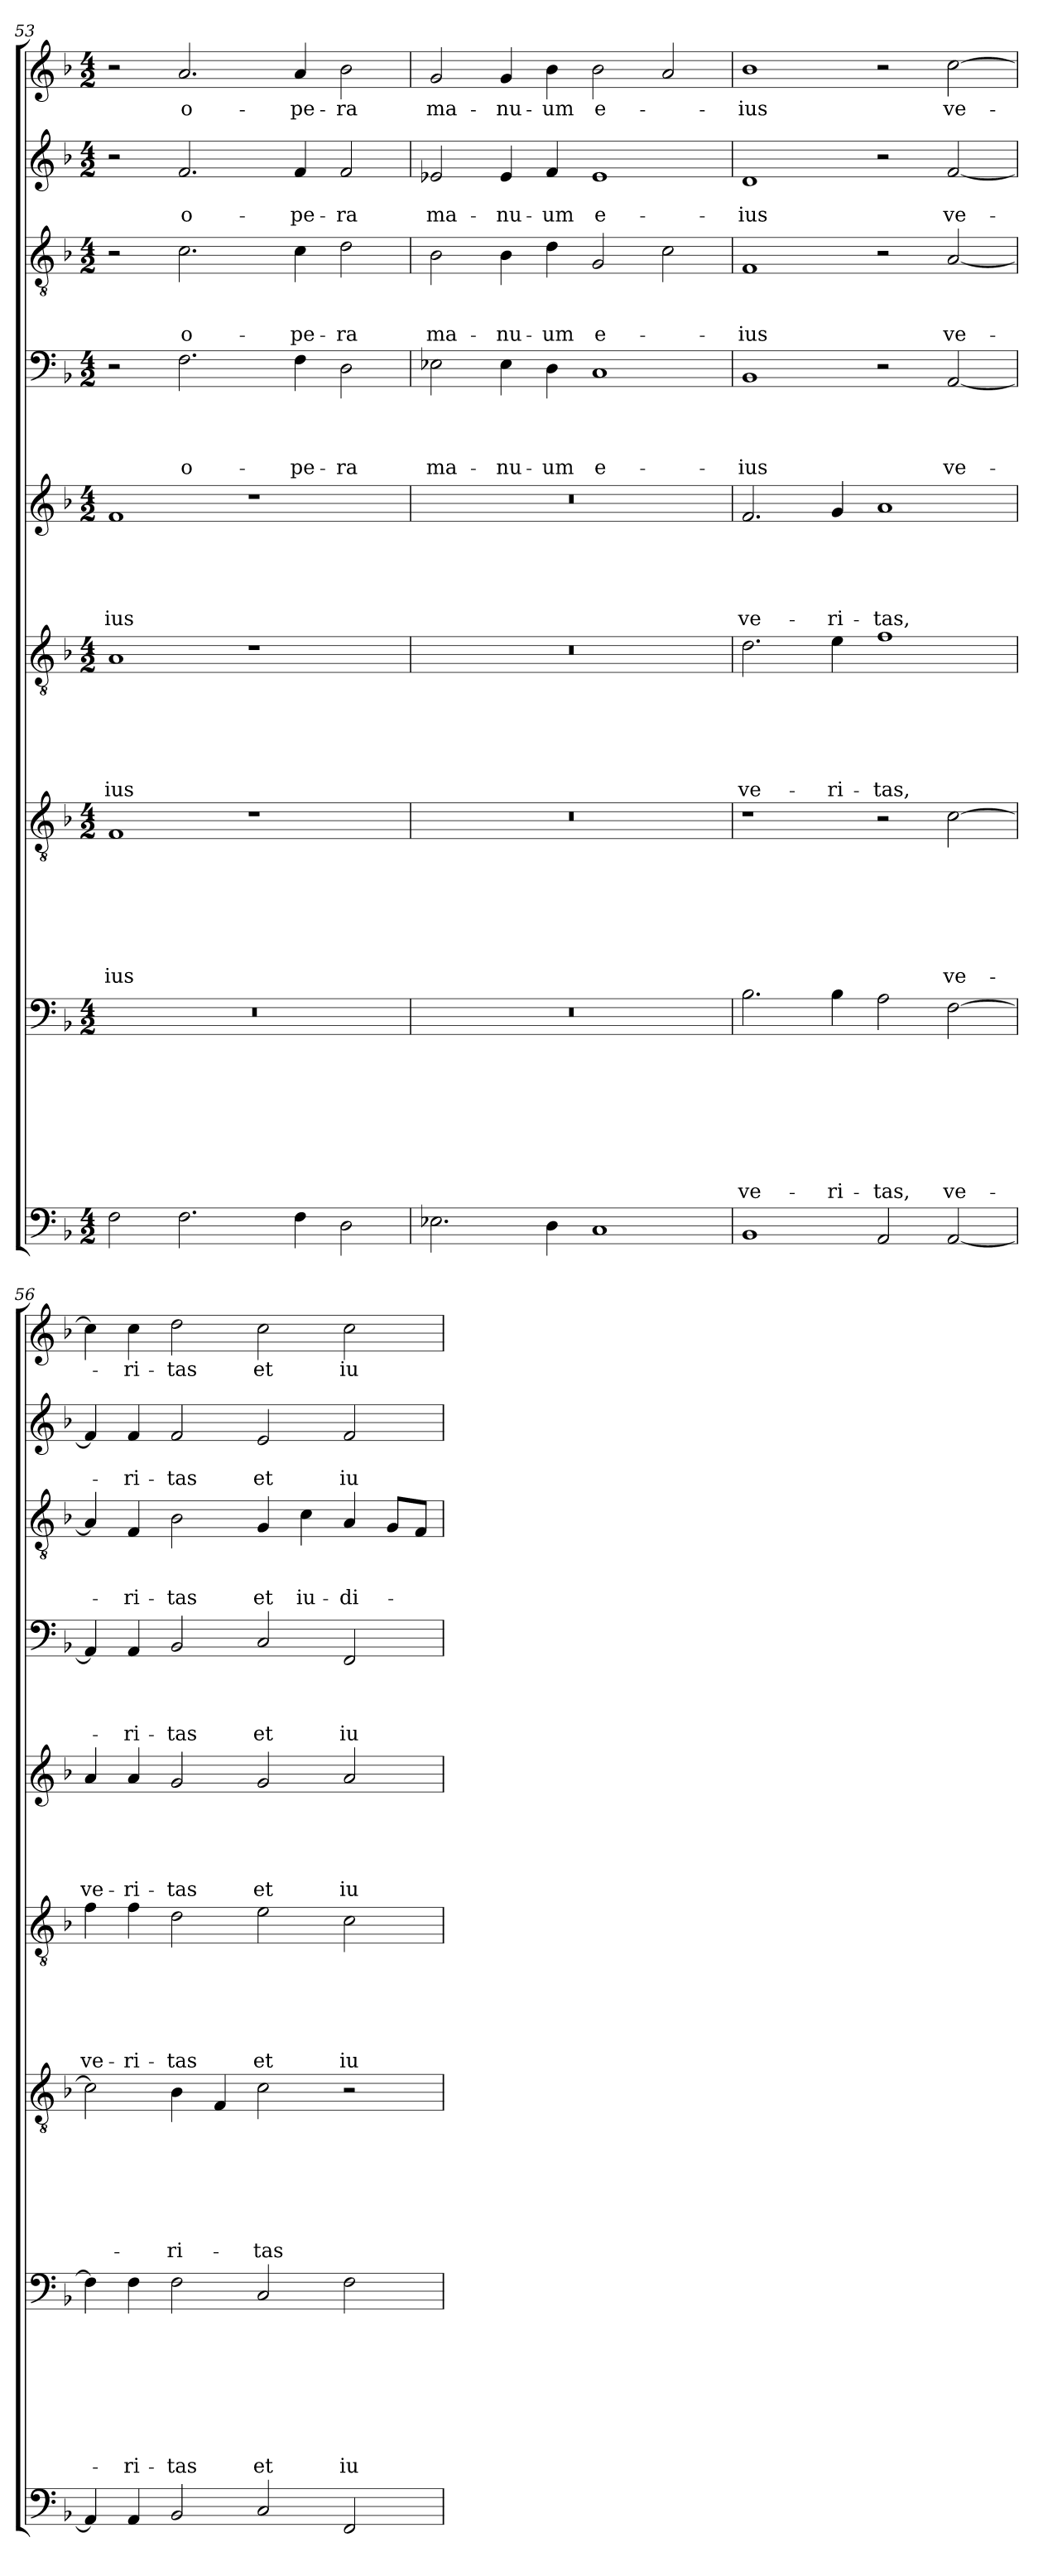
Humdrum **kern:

**kern	**kern	**text	**text	**text	**text	**text	**text	**text	**text	**kern	**text	**text	**text	**text	**text	**text	**text	**kern	**text	**text	**text	**text	**text	**text	**kern	**text	**text	**text	**text	**text	**kern	**text	**text	**text	**text	**kern	**text	**text	**text	**kern	**text	**text	**kern	**text
*part9	*part8	*part8	*part8	*part8	*part8	*part8	*part8	*part8	*part8	*part7	*part7	*part7	*part7	*part7	*part7	*part7	*part7	*part6	*part6	*part6	*part6	*part6	*part6	*part6	*part5	*part5	*part5	*part5	*part5	*part5	*part4	*part4	*part4	*part4	*part4	*part3	*part3	*part3	*part3	*part2	*part2	*part2	*part1	*part1
*staff9	*staff8	*staff8	*staff8	*staff8	*staff8	*staff8	*staff8	*staff8	*staff8	*staff7	*staff7	*staff7	*staff7	*staff7	*staff7	*staff7	*staff7	*staff6	*staff6	*staff6	*staff6	*staff6	*staff6	*staff6	*staff5	*staff5	*staff5	*staff5	*staff5	*staff5	*staff4	*staff4	*staff4	*staff4	*staff4	*staff3	*staff3	*staff3	*staff3	*staff2	*staff2	*staff2	*staff1	*staff1
!!LO:LB:g=z
*clefF4	*clefF4	*	*	*	*	*	*	*	*	*clefGv2	*	*	*	*	*	*	*	*clefGv2	*	*	*	*	*	*	*clefG2	*	*	*	*	*	*clefF4	*	*	*	*	*clefGv2	*	*	*	*clefG2	*	*	*clefG2	*
*k[b-]	*k[b-]	*	*	*	*	*	*	*	*	*k[b-]	*	*	*	*	*	*	*	*k[b-]	*	*	*	*	*	*	*k[b-]	*	*	*	*	*	*k[b-]	*	*	*	*	*k[b-]	*	*	*	*k[b-]	*	*	*k[b-]	*
*F:	*F:	*	*	*	*	*	*	*	*	*F:	*	*	*	*	*	*	*	*F:	*	*	*	*	*	*	*F:	*	*	*	*	*	*F:	*	*	*	*	*F:	*	*	*	*F:	*	*	*F:	*
*M4/2	*M4/2	*	*	*	*	*	*	*	*	*M4/2	*	*	*	*	*	*	*	*M4/2	*	*	*	*	*	*	*M4/2	*	*	*	*	*	*M4/2	*	*	*	*	*M4/2	*	*	*	*M4/2	*	*	*M4/2	*
=53	=53	=53	=53	=53	=53	=53	=53	=53	=53	=53	=53	=53	=53	=53	=53	=53	=53	=53	=53	=53	=53	=53	=53	=53	=53	=53	=53	=53	=53	=53	=53	=53	=53	=53	=53	=53	=53	=53	=53	=53	=53	=53	=53	=53
!	!	!	!	!	!	!	!	!	!	!	!	!	!	!	!	!	!LO:LY:b	!	!	!	!	!	!	!LO:LY:b	!	!	!	!	!	!LO:LY:b	!	!	!	!	!	!	!	!	!	!	!	!	!	!
2F\	0r	.	.	.	.	.	.	.	.	1F	.	.	.	.	.	.	-ius	1A	.	.	.	.	.	-ius	1f	.	.	.	.	-ius	2r	.	.	.	.	2r	.	.	.	2r	.	.	2r	.
!	!	!	!	!	!	!	!	!	!	!	!	!	!	!	!	!	!	!	!	!	!	!	!	!	!	!	!	!	!	!	!	!	!	!	!LO:LY:b	!	!	!	!LO:LY:b	!	!	!LO:LY:b	!	!LO:LY:b
2.F\	.	.	.	.	.	.	.	.	.	.	.	.	.	.	.	.	.	.	.	.	.	.	.	.	.	.	.	.	.	.	2.F\	.	.	.	o-	2.c\	.	.	o-	2.f/	.	o-	2.a/	o-
.	.	.	.	.	.	.	.	.	.	1r	.	.	.	.	.	.	.	1r	.	.	.	.	.	.	1r	.	.	.	.	.	.	.	.	.	.	.	.	.	.	.	.	.	.	.
!	!	!	!	!	!	!	!	!	!	!	!	!	!	!	!	!	!	!	!	!	!	!	!	!	!	!	!	!	!	!	!	!	!	!	!LO:LY:b	!	!	!	!LO:LY:b	!	!	!LO:LY:b	!	!LO:LY:b
4F\	.	.	.	.	.	.	.	.	.	.	.	.	.	.	.	.	.	.	.	.	.	.	.	.	.	.	.	.	.	.	4F\	.	.	.	-pe-	4c\	.	.	-pe-	4f/	.	-pe-	4a/	-pe-
!	!	!	!	!	!	!	!	!	!	!	!	!	!	!	!	!	!	!	!	!	!	!	!	!	!	!	!	!	!	!	!	!	!	!	!LO:LY:b	!	!	!	!LO:LY:b	!	!	!LO:LY:b	!	!LO:LY:b
2D\	.	.	.	.	.	.	.	.	.	.	.	.	.	.	.	.	.	.	.	.	.	.	.	.	.	.	.	.	.	.	2D\	.	.	.	-ra	2d\	.	.	-ra	2f/	.	-ra	2b-\	-ra
=54	=54	=54	=54	=54	=54	=54	=54	=54	=54	=54	=54	=54	=54	=54	=54	=54	=54	=54	=54	=54	=54	=54	=54	=54	=54	=54	=54	=54	=54	=54	=54	=54	=54	=54	=54	=54	=54	=54	=54	=54	=54	=54	=54	=54
!	!	!	!	!	!	!	!	!	!	!	!	!	!	!	!	!	!	!	!	!	!	!	!	!	!	!	!	!	!	!	!	!	!	!	!LO:LY:b	!	!	!	!LO:LY:b	!	!	!LO:LY:b	!	!LO:LY:b
2.E-X\	0r	.	.	.	.	.	.	.	.	0r	.	.	.	.	.	.	.	0r	.	.	.	.	.	.	0r	.	.	.	.	.	2E-X\	.	.	.	ma-	2B-\	.	.	ma-	2e-X/	.	ma-	2g/	ma-
!	!	!	!	!	!	!	!	!	!	!	!	!	!	!	!	!	!	!	!	!	!	!	!	!	!	!	!	!	!	!	!	!	!	!	!LO:LY:b	!	!	!	!LO:LY:b	!	!	!LO:LY:b	!	!LO:LY:b
.	.	.	.	.	.	.	.	.	.	.	.	.	.	.	.	.	.	.	.	.	.	.	.	.	.	.	.	.	.	.	4E-\	.	.	.	-nu-	4B-\	.	.	-nu-	4e-/	.	-nu-	4g/	-nu-
!	!	!	!	!	!	!	!	!	!	!	!	!	!	!	!	!	!	!	!	!	!	!	!	!	!	!	!	!	!	!	!	!	!	!	!LO:LY:b	!	!	!	!LO:LY:b	!	!	!LO:LY:b	!	!LO:LY:b
4D\	.	.	.	.	.	.	.	.	.	.	.	.	.	.	.	.	.	.	.	.	.	.	.	.	.	.	.	.	.	.	4D\	.	.	.	-um	4d\	.	.	-um	4f/	.	-um	4b-\	-um
!	!	!	!	!	!	!	!	!	!	!	!	!	!	!	!	!	!	!	!	!	!	!	!	!	!	!	!	!	!	!	!	!	!	!	!LO:LY:b	!	!	!	!LO:LY:b	!	!	!LO:LY:b	!	!LO:LY:b
1C	.	.	.	.	.	.	.	.	.	.	.	.	.	.	.	.	.	.	.	.	.	.	.	.	.	.	.	.	.	.	1C	.	.	.	e-	2G/	.	.	e-	1e-	.	e-	2b-\	e-
.	.	.	.	.	.	.	.	.	.	.	.	.	.	.	.	.	.	.	.	.	.	.	.	.	.	.	.	.	.	.	.	.	.	.	.	2c\	.	.	.	.	.	.	2a/	.
=55	=55	=55	=55	=55	=55	=55	=55	=55	=55	=55	=55	=55	=55	=55	=55	=55	=55	=55	=55	=55	=55	=55	=55	=55	=55	=55	=55	=55	=55	=55	=55	=55	=55	=55	=55	=55	=55	=55	=55	=55	=55	=55	=55	=55
!	!	!	!	!	!	!	!	!	!LO:LY:b	!	!	!	!	!	!	!	!	!	!	!	!	!	!	!LO:LY:b	!	!	!	!	!	!LO:LY:b	!	!	!	!	!LO:LY:b	!	!	!	!LO:LY:b	!	!	!LO:LY:b	!	!LO:LY:b
1BB-	2.B-\	.	.	.	.	.	.	.	ve-	1r	.	.	.	.	.	.	.	2.d\	.	.	.	.	.	ve-	2.f/	.	.	.	.	ve-	1BB-	.	.	.	-ius	1F	.	.	-ius	1d	.	-ius	1b-	-ius
!	!	!	!	!	!	!	!	!	!LO:LY:b	!	!	!	!	!	!	!	!	!	!	!	!	!	!	!LO:LY:b	!	!	!	!	!	!LO:LY:b	!	!	!	!	!	!	!	!	!	!	!	!	!	!
.	4B-\	.	.	.	.	.	.	.	-ri-	.	.	.	.	.	.	.	.	4e\	.	.	.	.	.	-ri-	4g/	.	.	.	.	-ri-	.	.	.	.	.	.	.	.	.	.	.	.	.	.
!	!	!	!	!	!	!	!	!	!LO:LY:b	!	!	!	!	!	!	!	!	!	!	!	!	!	!	!LO:LY:b	!	!	!	!	!	!LO:LY:b	!	!	!	!	!	!	!	!	!	!	!	!	!	!
2AA/	2A\	.	.	.	.	.	.	.	-tas,	2r	.	.	.	.	.	.	.	1f	.	.	.	.	.	-tas,	1a	.	.	.	.	-tas,	2r	.	.	.	.	2r	.	.	.	2r	.	.	2r	.
!	!	!	!	!	!	!	!	!	!LO:LY:b	!	!	!	!	!	!	!	!LO:LY:b	!	!	!	!	!	!	!	!	!	!	!	!	!	!	!	!	!	!LO:LY:b	!	!	!	!LO:LY:b	!	!	!LO:LY:b	!	!LO:LY:b
[2AA/	[2F\	.	.	.	.	.	.	.	ve-	[2c\	.	.	.	.	.	.	ve-	.	.	.	.	.	.	.	.	.	.	.	.	.	[2AA/	.	.	.	ve-	[2A/	.	.	ve-	[2f/	.	ve-	[2cc\	ve-
=56	=56	=56	=56	=56	=56	=56	=56	=56	=56	=56	=56	=56	=56	=56	=56	=56	=56	=56	=56	=56	=56	=56	=56	=56	=56	=56	=56	=56	=56	=56	=56	=56	=56	=56	=56	=56	=56	=56	=56	=56	=56	=56	=56	=56
!	!	!	!	!	!	!	!	!	!	!	!	!	!	!	!	!	!	!	!	!	!	!	!	!LO:LY:b	!	!	!	!	!	!LO:LY:b	!	!	!	!	!	!	!	!	!	!	!	!	!	!
4AA/]	4F\]	.	.	.	.	.	.	.	.	2c\]	.	.	.	.	.	.	.	4f\	.	.	.	.	.	ve-	4a/	.	.	.	.	ve-	4AA/]	.	.	.	.	4A/]	.	.	.	4f/]	.	.	4cc\]	.
!	!	!	!	!	!	!	!	!	!LO:LY:b	!	!	!	!	!	!	!	!	!	!	!	!	!	!	!LO:LY:b	!	!	!	!	!	!LO:LY:b	!	!	!	!	!LO:LY:b	!	!	!	!LO:LY:b	!	!	!LO:LY:b	!	!LO:LY:b
4AA/	4F\	.	.	.	.	.	.	.	-ri-	.	.	.	.	.	.	.	.	4f\	.	.	.	.	.	-ri-	4a/	.	.	.	.	-ri-	4AA/	.	.	.	-ri-	4F/	.	.	-ri-	4f/	.	-ri-	4cc\	-ri-
!	!	!	!	!	!	!	!	!	!LO:LY:b	!	!	!	!	!	!	!	!LO:LY:b	!	!	!	!	!	!	!LO:LY:b	!	!	!	!	!	!LO:LY:b	!	!	!	!	!LO:LY:b	!	!	!	!LO:LY:b	!	!	!LO:LY:b	!	!LO:LY:b
2BB-/	2F\	.	.	.	.	.	.	.	-tas	4B-\	.	.	.	.	.	.	-ri-	2d\	.	.	.	.	.	-tas	2g/	.	.	.	.	-tas	2BB-/	.	.	.	-tas	2B-\	.	.	-tas	2f/	.	-tas	2dd\	-tas
.	.	.	.	.	.	.	.	.	.	4F/	.	.	.	.	.	.	.	.	.	.	.	.	.	.	.	.	.	.	.	.	.	.	.	.	.	.	.	.	.	.	.	.	.	.
!	!	!	!	!	!	!	!	!	!LO:LY:b	!	!	!	!	!	!	!	!LO:LY:b	!	!	!	!	!	!	!LO:LY:b	!	!	!	!	!	!LO:LY:b	!	!	!	!	!LO:LY:b	!	!	!	!LO:LY:b	!	!	!LO:LY:b	!	!LO:LY:b
2C/	2C/	.	.	.	.	.	.	.	et	2c\	.	.	.	.	.	.	-tas	2e\	.	.	.	.	.	et	2g/	.	.	.	.	et	2C/	.	.	.	et	4G/	.	.	et	2e/	.	et	2cc\	et
!	!	!	!	!	!	!	!	!	!	!	!	!	!	!	!	!	!	!	!	!	!	!	!	!	!	!	!	!	!	!	!	!	!	!	!	!	!	!	!LO:LY:b	!	!	!	!	!
.	.	.	.	.	.	.	.	.	.	.	.	.	.	.	.	.	.	.	.	.	.	.	.	.	.	.	.	.	.	.	.	.	.	.	.	4c\	.	.	iu-	.	.	.	.	.
!	!	!	!	!	!	!	!	!	!LO:LY:b	!	!	!	!	!	!	!	!	!	!	!	!	!	!	!LO:LY:b	!	!	!	!	!	!LO:LY:b	!	!	!	!	!LO:LY:b	!	!	!	!LO:LY:b	!	!	!LO:LY:b	!	!LO:LY:b
2FF/	2F\	.	.	.	.	.	.	.	iu-	2r	.	.	.	.	.	.	.	2c\	.	.	.	.	.	iu-	2a/	.	.	.	.	iu-	2FF/	.	.	.	iu-	4A/	.	.	-di-	2f/	.	iu-	2cc\	iu-
.	.	.	.	.	.	.	.	.	.	.	.	.	.	.	.	.	.	.	.	.	.	.	.	.	.	.	.	.	.	.	.	.	.	.	.	8G/L	.	.	.	.	.	.	.	.
.	.	.	.	.	.	.	.	.	.	.	.	.	.	.	.	.	.	.	.	.	.	.	.	.	.	.	.	.	.	.	.	.	.	.	.	8F/J	.	.	.	.	.	.	.	.
=	=	=	=	=	=	=	=	=	=	=	=	=	=	=	=	=	=	=	=	=	=	=	=	=	=	=	=	=	=	=	=	=	=	=	=	=	=	=	=	=	=	=	=	=
*-	*-	*-	*-	*-	*-	*-	*-	*-	*-	*-	*-	*-	*-	*-	*-	*-	*-	*-	*-	*-	*-	*-	*-	*-	*-	*-	*-	*-	*-	*-	*-	*-	*-	*-	*-	*-	*-	*-	*-	*-	*-	*-	*-	*-
